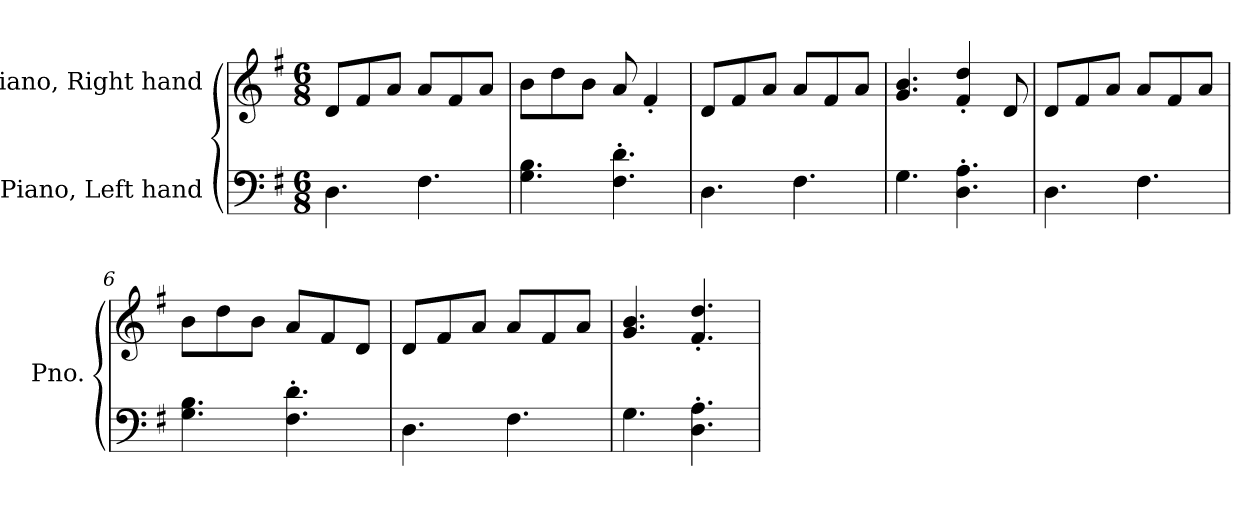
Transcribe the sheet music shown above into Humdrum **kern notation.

**kern	**kern
*part2	*part1
*staff2	*staff1
*I"Piano, Left hand	*I"Piano, Right hand
*I'Pno.	*I'Pno.
*clefF4	*clefG2
*k[f#]	*k[f#]
*M6/8	*M6/8
*MM120	*MM120
=1	=1
4.D\	8d/L
.	8f#/
.	8a/J
4.F#\	8a/L
.	8f#/
.	8a/J
=2	=2
4.G\ 4.B\	8b\L
.	8dd\
.	8b\J
4.F#\' 4.d\'	8a/
.	4f#'/
=3	=3
4.D\	8d/L
.	8f#/
.	8a/J
4.F#\	8a/L
.	8f#/
.	8a/J
=4	=4
4.G\	4.g/ 4.b/
4.D\' 4.A\'	4f#/' 4dd/'
.	8d/
=5	=5
4.D\	8d/L
.	8f#/
.	8a/J
4.F#\	8a/L
.	8f#/
.	8a/J
!!LO:LB:g=z
=6	=6
4.G\ 4.B\	8b\L
.	8dd\
.	8b\J
4.F#\' 4.d\'	8a/L
.	8f#/
.	8d/J
=7	=7
4.D\	8d/L
.	8f#/
.	8a/J
4.F#\	8a/L
.	8f#/
.	8a/J
=8	=8
4.G\	4.g/ 4.b/
4.D\' 4.A\'	4.f#/' 4.dd/'
=	=
*-	*-
